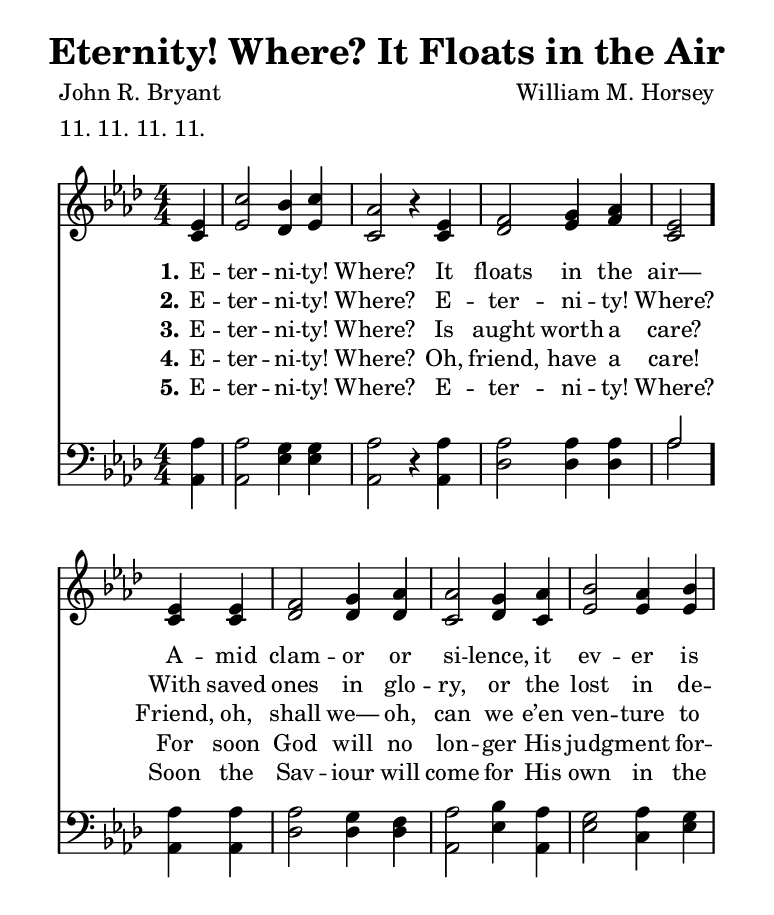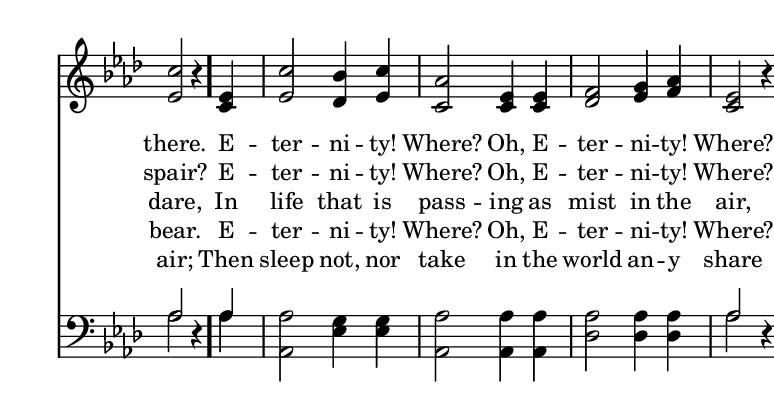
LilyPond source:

\include "common/global.ily"
\paper {
  \include "common/paper.ily"
  ragged-bottom = ##t
  system-count = 3
page-count = 2

}

\header{
  %gospel
  hymnnumber = "51"
  title = "Eternity! Where? It Floats in the Air"
  tunename = "Eternity"
  meter = "11. 11. 11. 11."
  poet = "John R. Bryant" % see https://hymnary.org/text/eternity_where_it_floats_in_the_air
  composer = "William M. Horsey" % not found at hymnary.org -- see http://www.plymouthbrethren.org/article/5207
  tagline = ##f
}

% for fermata in MIDI
ta = { \tempo 4=100 }
tb = { \tempo 4=50  }

patternAA = {    c4 | c2 c4 c4 | c2 c4 c4 | c2 c4 c4 | c2 c4 }
patternAB = { c4 c4 | c2 c4 c4 | c2 c4 c4 | c2 c4 c4 | c2 c4 }

global = {
  \include "common/overrides.ily"
  \override Staff.TimeSignature.style = #'numbered
  \time 4/4
  \override Score.MetronomeMark.transparent = ##t % hide all fermata changes too
  \ta
  \key aes \major
  \partial 4
  \autoBeamOff
}

notesSoprano = {
\global
\relative c' {

  \changePitch \patternAA { ees     | c' bes c | aes r ees   | f g aes     | ees   }
  \changePitch \patternAB { ees ees | f g aes  | aes g aes   | bes aes bes | c r   }
  \changePitch \patternAA { ees,    | c' bes c | aes ees ees | f g aes     | ees r }
  \changePitch \patternAA { ees     | f g aes  | aes g aes   | bes c bes   | aes r }

  \bar "|."

}
}

notesAlto = {
\global
\relative e' {

  \changePitch \patternAA { c   | ees des ees | c r c   | des ees f   | c     }
  \changePitch \patternAB { c c | des des des | c des c | ees ees ees | ees r }
  \changePitch \patternAA { c   | ees des ees | c c c   | des ees f   | c r   }
  \changePitch \patternAA { c   | des des des | c des c | des ees des | c     }

}
}

notesTenor = {
\global
\relative a {

  \changePitch \patternAA { aes     | aes g g | aes r aes   | aes aes aes | aes   }
  \changePitch \patternAB { aes aes | aes g f | aes bes aes | g aes g     | aes r }
  \changePitch \patternAA { aes     | aes g g | aes aes aes | aes aes aes | aes r }
  \changePitch \patternAA { aes     | aes g f | aes bes aes | g g g       | aes r }

}
}

notesBass = {
\global
\relative f, {

\changePitch \patternAA { aes      | aes ees' ees  | aes, r aes    | des des des  | aes'   }
\changePitch \patternAB { aes, aes | des des des   | aes ees' aes, | ees' c ees   | aes r  }
\changePitch \patternAA { aes      | aes, ees' ees | aes, aes aes  | des des des  | aes' r }
\changePitch \patternAA { aes,     | des des des   | aes ees' aes, | ees' ees ees | aes,   }

}
}

wordsA = \lyricmode {
\set stanza = "1."

E -- ter -- ni -- ty! Where? It floats in the air— \bar "."
A -- mid clam -- or or si -- lence, it ev -- er is there. \bar "."
E -- ter -- ni -- ty! Where? Oh, E -- ter -- ni -- ty! Where? \bar "."
The ques -- tion so sol -- emn— E -- ter -- ni -- ty! Where? \bar "."

}

wordsB = \lyricmode {
\set stanza = "2."

E -- ter -- ni -- ty! Where? E -- ter -- ni -- ty! Where?
With saved ones in glo -- ry, or the lost in de -- spair?
E -- ter -- ni -- ty! Where? Oh, E -- ter -- ni -- ty! Where?
With one or the oth -- er— E -- ter -- ni -- ty! Where?

}

wordsC = \lyricmode {
\set stanza = "3."

E -- ter -- ni -- ty! Where? Is aught worth a care?
Friend, oh, shall we— oh, can we e’en ven -- ture to dare,
In life that is pass -- ing as mist in the air,
Do aught till we set -- tle E -- ter -- ni -- ty— where?

}

wordsD = \lyricmode {
\set stanza = "4."

E -- ter -- ni -- ty! Where? Oh, friend, have a care!
For soon God will no lon -- ger His judg -- ment for -- bear.
E -- ter -- ni -- ty! Where? Oh, E -- ter -- ni -- ty! Where?
This night may de -- cide your E -- ter -- ni -- ty— where?

}

wordsE = \lyricmode {
\set stanza = "5."

E -- ter -- ni -- ty! Where? E -- ter -- ni -- ty! Where?
Soon the Sav -- iour will come for His own in the air;
Then sleep not, nor take in the world an -- y share
Till an -- swered this ques -- tion— E -- ter -- ni -- ty! Where?

}

\score {
  \context ChoirStaff <<
    \context Staff = upper <<
      \set Staff.autoBeaming = ##f
      \set ChoirStaff.systemStartDelimiter = #'SystemStartBar
      \set ChoirStaff.printPartCombineTexts = ##f
      \partcombine #'(2 . 11) \notesSoprano \notesAlto
      \context NullVoice = sopranos { \voiceOne << \notesSoprano >> }
      \context Lyrics = one   \lyricsto sopranos \wordsA
      \context Lyrics = two   \lyricsto sopranos \wordsB
      \context Lyrics = three \lyricsto sopranos \wordsC
      \context Lyrics = four  \lyricsto sopranos \wordsD
      \context Lyrics = five  \lyricsto sopranos \wordsE
    >>
    \context Staff = men <<
      \set Staff.autoBeaming = ##f
      \clef bass
      \set ChoirStaff.printPartCombineTexts = ##f
      \partcombine #'(2 . 11) \notesTenor \notesBass
    >>
  >>
  \layout {
    \include "common/layout.ily"
  }
  #(cond ((ly:get-option 'eog-midi-permitted) #{ \midi{
    \include "common/midi.ily"
  } #}))
}

\version "2.19.49"  % necessary for upgrading to future LilyPond versions.

% vi:set et ts=2 sw=2 ai nocindent syntax=lilypond:
